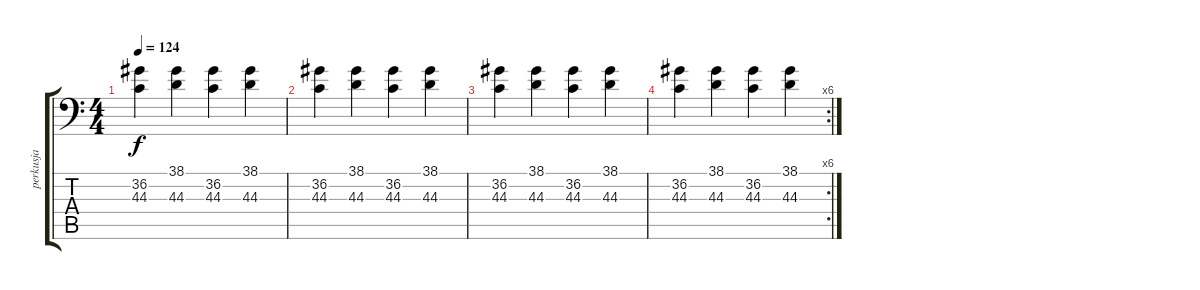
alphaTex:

\track ("perkusja" "perkusja") {instrument acousticgrandpiano}
\staff {score tabs}
\tuning (C-1 C-1 C-1 C-1 C-1 C-1) {hide}
\ts (4 4)
\tempo 124
\clef f4
\ks c
(36.2 44.3).4{dy f} (38.1 44.3).4 (36.2 44.3).4 (38.1 44.3).4 |
(36.2 44.3).4 (38.1 44.3).4 (36.2 44.3).4 (38.1 44.3).4 |
(36.2 44.3).4 (38.1 44.3).4 (36.2 44.3).4 (38.1 44.3).4 |
\rc 6
(36.2 44.3).4 (38.1 44.3).4 (36.2 44.3).4 (38.1 44.3).4
